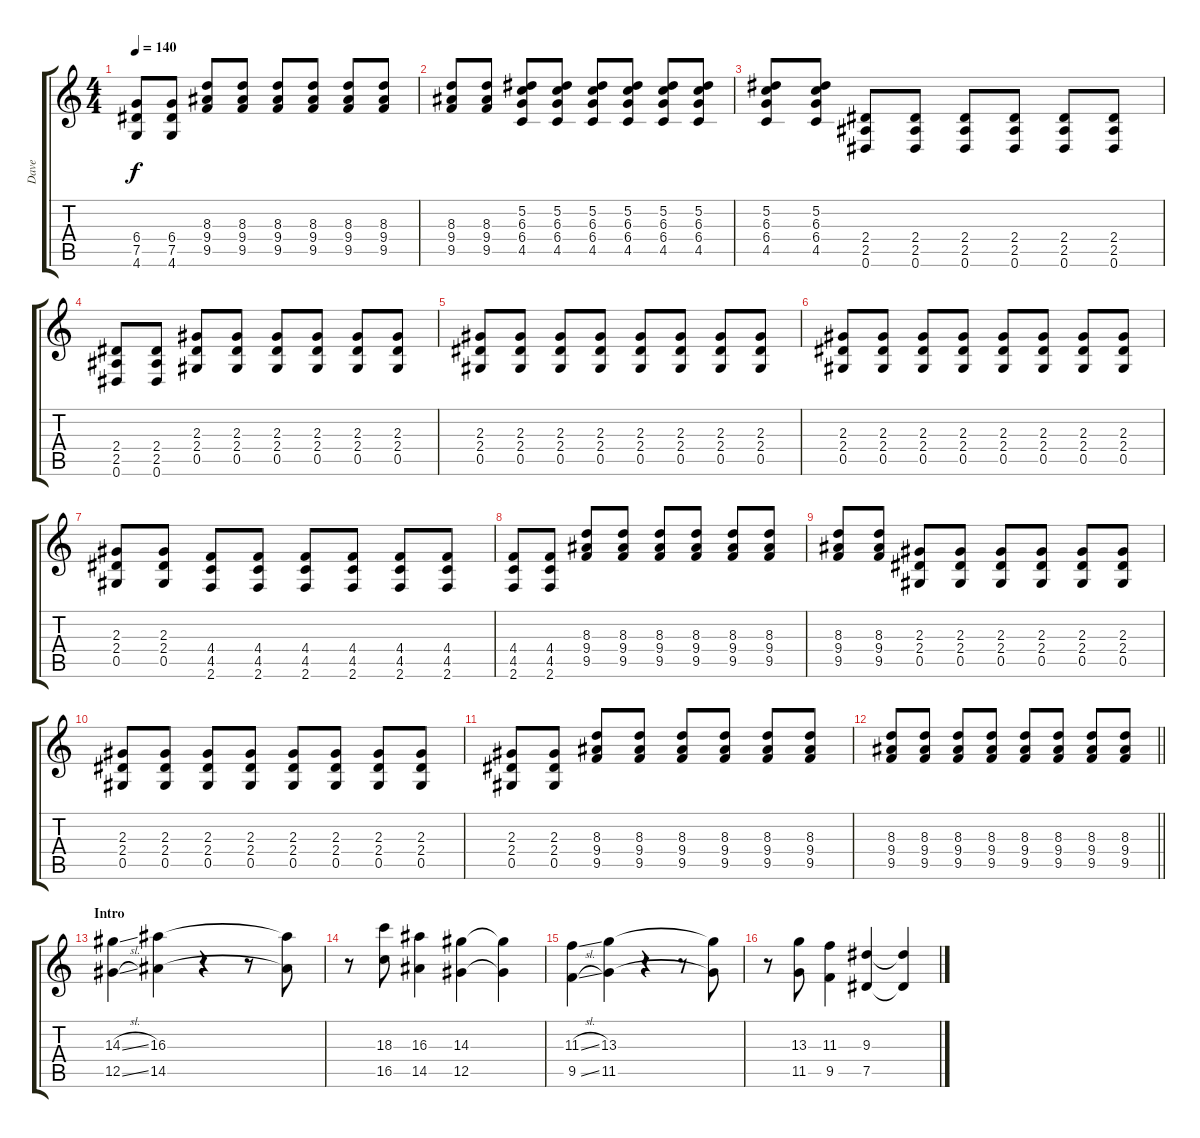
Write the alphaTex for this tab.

\track ("Dave" "Dave") {instrument overdrivenguitar}
\staff {score tabs}
\tuning (Eb4 Bb3 Gb3 Db3 Ab2 Eb2) {hide}
\ts (4 4)
\tempo 140
\clef g2
\ks c
(6.4 7.5 4.6).8{dy f} (6.4 7.5 4.6).8 (8.3 9.4 9.5).8 (8.3 9.4 9.5).8 (8.3 9.4 9.5).8 (8.3 9.4 9.5).8 (8.3 9.4 9.5).8 (8.3 9.4 9.5).8 |
(8.3 9.4 9.5).8 (8.3 9.4 9.5).8 (5.2 6.3 6.4 4.5).8 (5.2 6.3 6.4 4.5).8 (5.2 6.3 6.4 4.5).8 (5.2 6.3 6.4 4.5).8 (5.2 6.3 6.4 4.5).8 (5.2 6.3 6.4 4.5).8 |
(5.2 6.3 6.4 4.5).8 (5.2 6.3 6.4 4.5).8 (2.4 2.5 0.6).8 (2.4 2.5 0.6).8 (2.4 2.5 0.6).8 (2.4 2.5 0.6).8 (2.4 2.5 0.6).8 (2.4 2.5 0.6).8 |
(2.4 2.5 0.6).8 (2.4 2.5 0.6).8 (2.3 2.4 0.5).8 (2.3 2.4 0.5).8 (2.3 2.4 0.5).8 (2.3 2.4 0.5).8 (2.3 2.4 0.5).8 (2.3 2.4 0.5).8 |
(2.3 2.4 0.5).8 (2.3 2.4 0.5).8 (2.3 2.4 0.5).8 (2.3 2.4 0.5).8 (2.3 2.4 0.5).8 (2.3 2.4 0.5).8 (2.3 2.4 0.5).8 (2.3 2.4 0.5).8 |
(2.3 2.4 0.5).8 (2.3 2.4 0.5).8 (2.3 2.4 0.5).8 (2.3 2.4 0.5).8 (2.3 2.4 0.5).8 (2.3 2.4 0.5).8 (2.3 2.4 0.5).8 (2.3 2.4 0.5).8 |
(2.3 2.4 0.5).8 (2.3 2.4 0.5).8 (4.4 4.5 2.6).8 (4.4 4.5 2.6).8 (4.4 4.5 2.6).8 (4.4 4.5 2.6).8 (4.4 4.5 2.6).8 (4.4 4.5 2.6).8 |
(4.4 4.5 2.6).8 (4.4 4.5 2.6).8 (8.3 9.4 9.5).8 (8.3 9.4 9.5).8 (8.3 9.4 9.5).8 (8.3 9.4 9.5).8 (8.3 9.4 9.5).8 (8.3 9.4 9.5).8 |
(8.3 9.4 9.5).8 (8.3 9.4 9.5).8 (2.3 2.4 0.5).8 (2.3 2.4 0.5).8 (2.3 2.4 0.5).8 (2.3 2.4 0.5).8 (2.3 2.4 0.5).8 (2.3 2.4 0.5).8 |
(2.3 2.4 0.5).8 (2.3 2.4 0.5).8 (2.3 2.4 0.5).8 (2.3 2.4 0.5).8 (2.3 2.4 0.5).8 (2.3 2.4 0.5).8 (2.3 2.4 0.5).8 (2.3 2.4 0.5).8 |
(2.3 2.4 0.5).8 (2.3 2.4 0.5).8 (8.3 9.4 9.5).8 (8.3 9.4 9.5).8 (8.3 9.4 9.5).8 (8.3 9.4 9.5).8 (8.3 9.4 9.5).8 (8.3 9.4 9.5).8 |
\barLineRight lightlight
(8.3 9.4 9.5).8 (8.3 9.4 9.5).8 (8.3 9.4 9.5).8 (8.3 9.4 9.5).8 (8.3 9.4 9.5).8 (8.3 9.4 9.5).8 (8.3 9.4 9.5).8 (8.3 9.4 9.5).8 |
\section ("" "Intro")
(14.3{sl} 12.5{sl}).4 (16.3 14.5).4 r.4 r.8 (16.3{t} 14.5{t}).8 |
r.8 (18.3 16.5).8 (16.3 14.5).4 (14.3 12.5).4 (14.3{t} 12.5{t}).4 |
(11.3{sl} 9.5{sl}).4 (13.3 11.5).4 r.4 r.8 (13.3{t} 11.5{t}).8 |
r.8 (13.3 11.5).8 (11.3 9.5).4 (9.3 7.5).4 (9.3{t} 7.5{t}).4
